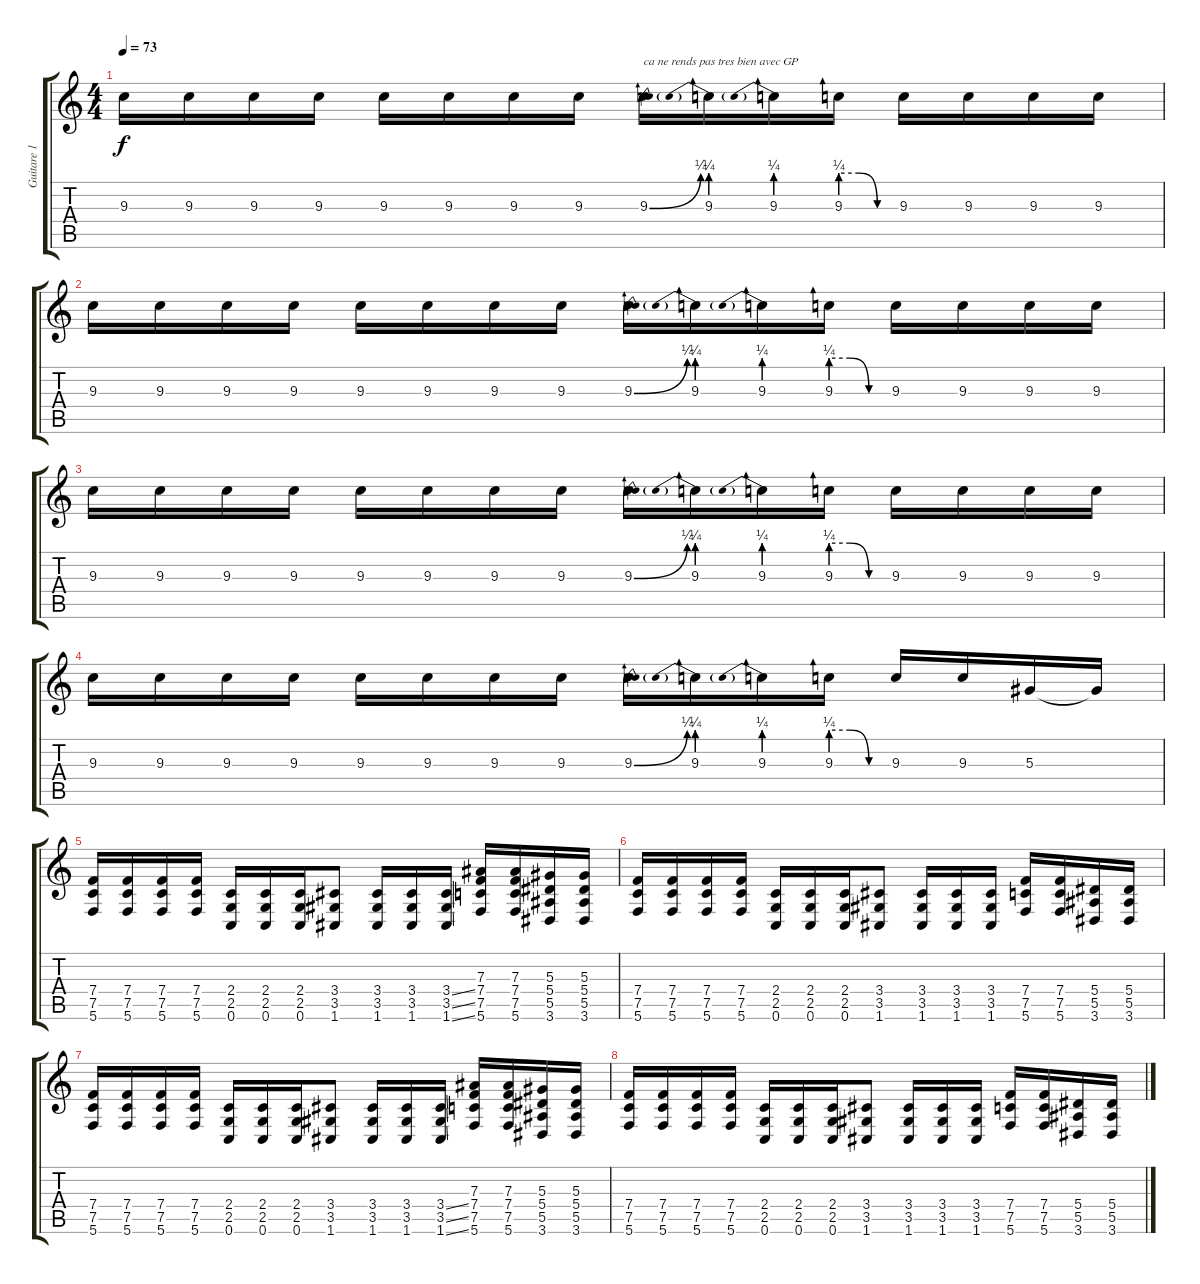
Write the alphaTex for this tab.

\track ("Guitare 1" "Guitare 1") {instrument distortionguitar}
\staff {score tabs}
\tuning (C4 G3 Eb3 Bb2 F2 C2) {hide}
\ts (4 4)
\tempo 73
\clef g2
\ks c
9.3.16{dy f} 9.3.16 9.3.16 9.3.16 9.3.16 9.3.16 9.3.16 9.3.16 9.3{be (bend 0 0 60 1)}.16{txt "ca ne rends pas tres bien avec GP"} 9.3{be (prebend 0 1 60 1)}.16 9.3{be (prebend 0 1 60 1)}.16 9.3{be (custom 0 1 20 1 40 0 60 0)}.16 9.3.16 9.3.16 9.3.16 9.3.16 |
9.3.16 9.3.16 9.3.16 9.3.16 9.3.16 9.3.16 9.3.16 9.3.16 9.3{be (bend 0 0 60 1)}.16 9.3{be (prebend 0 1 60 1)}.16 9.3{be (prebend 0 1 60 1)}.16 9.3{be (custom 0 1 20 1 40 0 60 0)}.16 9.3.16 9.3.16 9.3.16 9.3.16 |
9.3.16 9.3.16 9.3.16 9.3.16 9.3.16 9.3.16 9.3.16 9.3.16 9.3{be (bend 0 0 60 1)}.16 9.3{be (prebend 0 1 60 1)}.16 9.3{be (prebend 0 1 60 1)}.16 9.3{be (custom 0 1 20 1 40 0 60 0)}.16 9.3.16 9.3.16 9.3.16 9.3.16 |
9.3.16 9.3.16 9.3.16 9.3.16 9.3.16 9.3.16 9.3.16 9.3.16 9.3{be (bend 0 0 60 1)}.16 9.3{be (prebend 0 1 60 1)}.16 9.3{be (prebend 0 1 60 1)}.16 9.3{be (custom 0 1 20 1 40 0 60 0)}.16 9.3.16 9.3.16 5.3.16 5.3{t}.16 |
(7.4 7.5 5.6).16 (7.4 7.5 5.6).16 (7.4 7.5 5.6).16 (7.4 7.5 5.6).16 (2.4 2.5 0.6).16 (2.4 2.5 0.6).16 (2.4 2.5 0.6).16 (3.4 3.5 1.6).8 (3.4 3.5 1.6).16 (3.4 3.5 1.6).16 (3.4{ss} 3.5{ss} 1.6{ss}).16 (7.3 7.4 7.5 5.6).16 (7.3 7.4 7.5 5.6).16 (5.3 5.4 5.5 3.6).16 (5.3 5.4 5.5 3.6).16 |
(7.4 7.5 5.6).16 (7.4 7.5 5.6).16 (7.4 7.5 5.6).16 (7.4 7.5 5.6).16 (2.4 2.5 0.6).16 (2.4 2.5 0.6).16 (2.4 2.5 0.6).16 (3.4 3.5 1.6).8 (3.4 3.5 1.6).16 (3.4 3.5 1.6).16 (3.4 3.5 1.6).16 (7.4 7.5 5.6).16 (7.4 7.5 5.6).16 (5.4 5.5 3.6).16 (5.4 5.5 3.6).16 |
(7.4 7.5 5.6).16 (7.4 7.5 5.6).16 (7.4 7.5 5.6).16 (7.4 7.5 5.6).16 (2.4 2.5 0.6).16 (2.4 2.5 0.6).16 (2.4 2.5 0.6).16 (3.4 3.5 1.6).8 (3.4 3.5 1.6).16 (3.4 3.5 1.6).16 (3.4{ss} 3.5{ss} 1.6{ss}).16 (7.3 7.4 7.5 5.6).16 (7.3 7.4 7.5 5.6).16 (5.3 5.4 5.5 3.6).16 (5.3 5.4 5.5 3.6).16 |
(7.4 7.5 5.6).16 (7.4 7.5 5.6).16 (7.4 7.5 5.6).16 (7.4 7.5 5.6).16 (2.4 2.5 0.6).16 (2.4 2.5 0.6).16 (2.4 2.5 0.6).16 (3.4 3.5 1.6).8 (3.4 3.5 1.6).16 (3.4 3.5 1.6).16 (3.4 3.5 1.6).16 (7.4 7.5 5.6).16 (7.4 7.5 5.6).16 (5.4 5.5 3.6).16 (5.4 5.5 3.6).16
